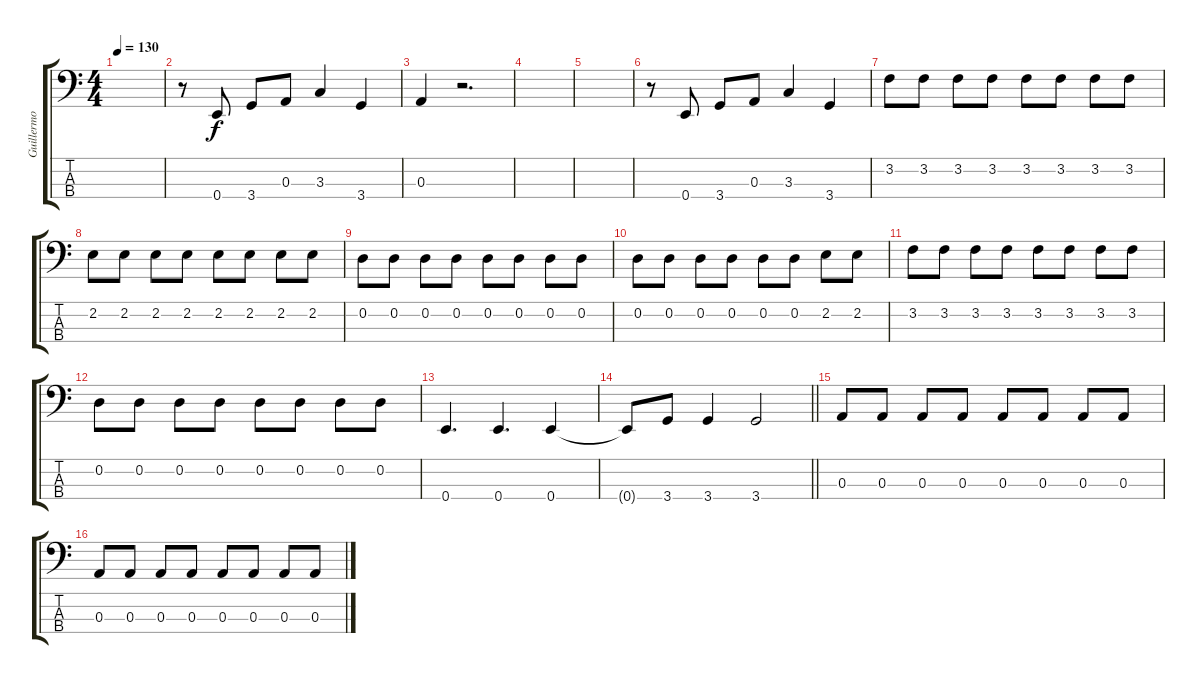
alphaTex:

\track ("Guillermo Sánchez" "Guillermo ") {instrument electricbassfinger}
\staff {score tabs}
\tuning (G2 D2 A1 E1) {hide}
\ts (4 4)
\tempo 130
\clef f4
\ks c
|
r.8 0.4.8 3.4.8 0.3.8 3.3.4 3.4.4 |
0.3.4 r.2{d} |
|
|
r.8 0.4.8 3.4.8 0.3.8 3.3.4 3.4.4 |
3.2.8 3.2.8 3.2.8 3.2.8 3.2.8 3.2.8 3.2.8 3.2.8 |
2.2.8 2.2.8 2.2.8 2.2.8 2.2.8 2.2.8 2.2.8 2.2.8 |
0.2.8 0.2.8 0.2.8 0.2.8 0.2.8 0.2.8 0.2.8 0.2.8 |
0.2.8 0.2.8 0.2.8 0.2.8 0.2.8 0.2.8 2.2.8 2.2.8 |
3.2.8 3.2.8 3.2.8 3.2.8 3.2.8 3.2.8 3.2.8 3.2.8 |
0.2.8 0.2.8 0.2.8 0.2.8 0.2.8 0.2.8 0.2.8 0.2.8 |
0.4.4{d} 0.4.4{d} 0.4.4 |
\barLineRight lightlight
0.4{t}.8 3.4.8 3.4.4 3.4.2 |
0.3.8 0.3.8 0.3.8 0.3.8 0.3.8 0.3.8 0.3.8 0.3.8 |
0.3.8 0.3.8 0.3.8 0.3.8 0.3.8 0.3.8 0.3.8 0.3.8
